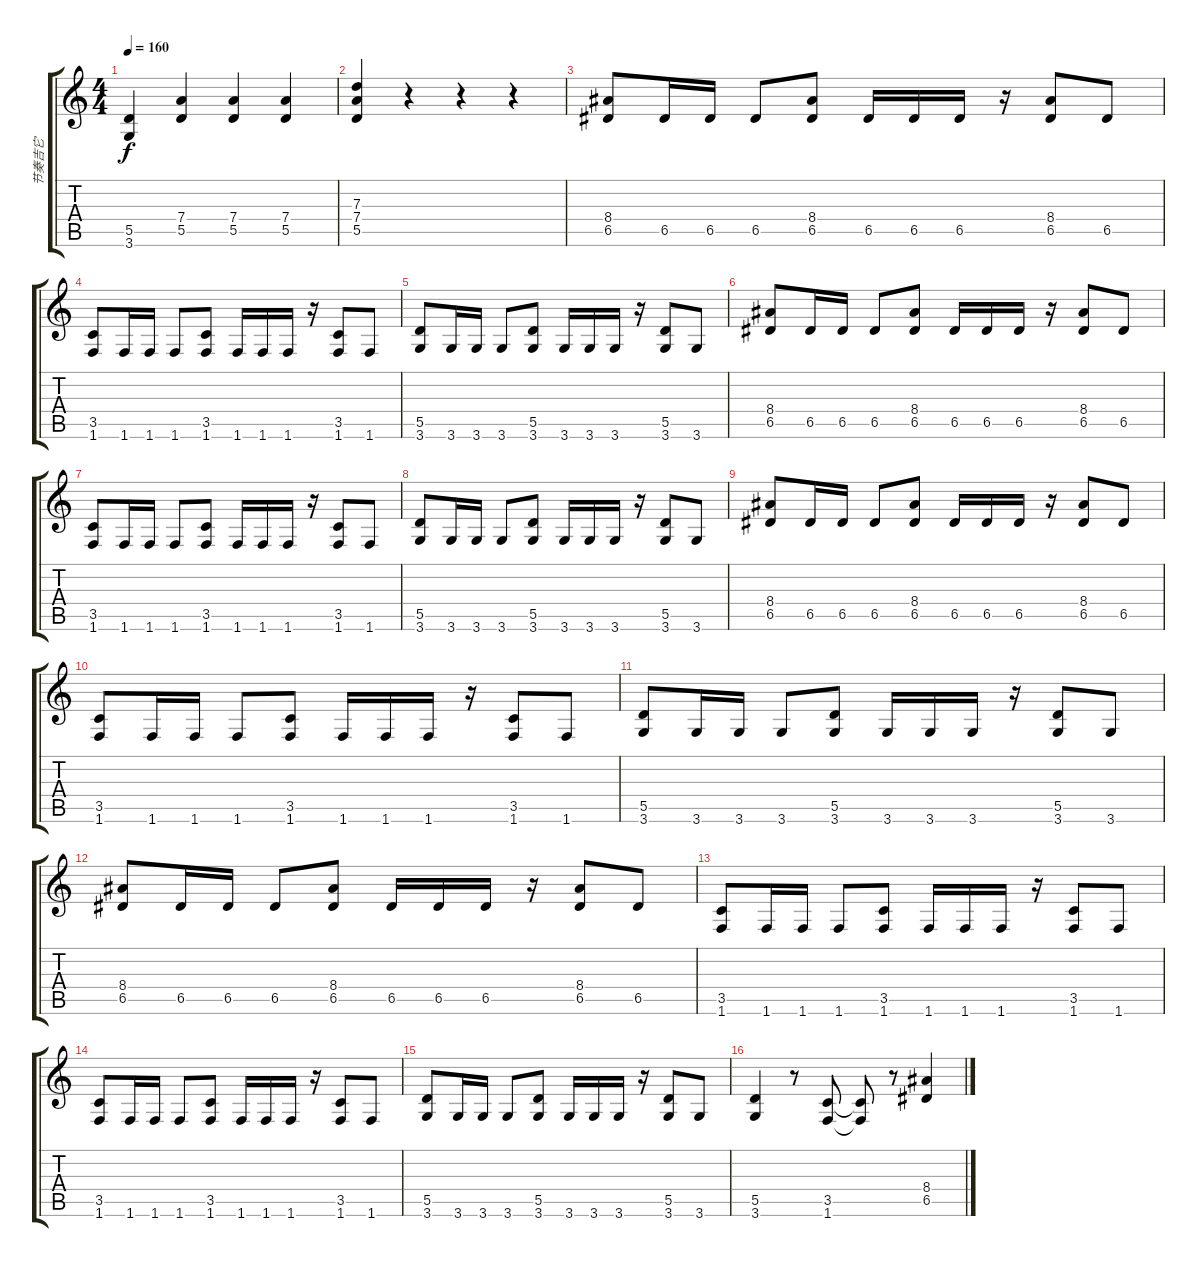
\track ("节奏吉它" "节奏吉它") {instrument overdrivenguitar}
\staff {score tabs}
\tuning (E4 B3 G3 D3 A2 E2) {hide}
\ts (4 4)
\tempo 160
\clef g2
\ks c
(5.5 3.6).4{dy f} (7.4 5.5).4 (7.4 5.5).4 (7.4 5.5).4 |
(7.3 7.4 5.5).4 r.4 r.4 r.4 |
(8.4 6.5).8 6.5.16 6.5.16 6.5.8 (8.4 6.5).8 6.5.16 6.5.16 6.5.16 r.16 (8.4 6.5).8 6.5.8 |
(3.5 1.6).8 1.6.16 1.6.16 1.6.8 (3.5 1.6).8 1.6.16 1.6.16 1.6.16 r.16 (3.5 1.6).8 1.6.8 |
(5.5 3.6).8 3.6.16 3.6.16 3.6.8 (5.5 3.6).8 3.6.16 3.6.16 3.6.16 r.16 (5.5 3.6).8 3.6.8 |
(8.4 6.5).8 6.5.16 6.5.16 6.5.8 (8.4 6.5).8 6.5.16 6.5.16 6.5.16 r.16 (8.4 6.5).8 6.5.8 |
(3.5 1.6).8 1.6.16 1.6.16 1.6.8 (3.5 1.6).8 1.6.16 1.6.16 1.6.16 r.16 (3.5 1.6).8 1.6.8 |
(5.5 3.6).8 3.6.16 3.6.16 3.6.8 (5.5 3.6).8 3.6.16 3.6.16 3.6.16 r.16 (5.5 3.6).8 3.6.8 |
(8.4 6.5).8 6.5.16 6.5.16 6.5.8 (8.4 6.5).8 6.5.16 6.5.16 6.5.16 r.16 (8.4 6.5).8 6.5.8 |
(3.5 1.6).8 1.6.16 1.6.16 1.6.8 (3.5 1.6).8 1.6.16 1.6.16 1.6.16 r.16 (3.5 1.6).8 1.6.8 |
(5.5 3.6).8 3.6.16 3.6.16 3.6.8 (5.5 3.6).8 3.6.16 3.6.16 3.6.16 r.16 (5.5 3.6).8 3.6.8 |
(8.4 6.5).8 6.5.16 6.5.16 6.5.8 (8.4 6.5).8 6.5.16 6.5.16 6.5.16 r.16 (8.4 6.5).8 6.5.8 |
(3.5 1.6).8 1.6.16 1.6.16 1.6.8 (3.5 1.6).8 1.6.16 1.6.16 1.6.16 r.16 (3.5 1.6).8 1.6.8 |
(3.5 1.6).8 1.6.16 1.6.16 1.6.8 (3.5 1.6).8 1.6.16 1.6.16 1.6.16 r.16 (3.5 1.6).8 1.6.8 |
(5.5 3.6).8 3.6.16 3.6.16 3.6.8 (5.5 3.6).8 3.6.16 3.6.16 3.6.16 r.16 (5.5 3.6).8 3.6.8 |
(5.5 3.6).4 r.8 (3.5 1.6).8 (3.5{t} 1.6{t}).8 r.8 (8.4 6.5).4
